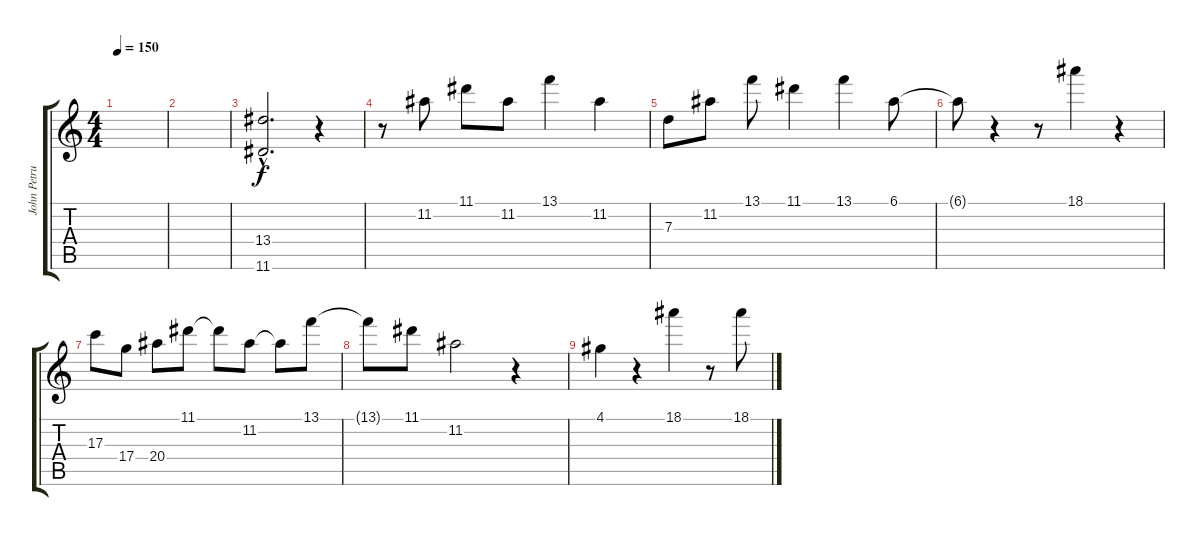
\track ("John Petrucci: Clean" "John Petru") {instrument electricguitarclean}
\staff {score tabs}
\tuning (E4 B3 G3 D3 A2 E2) {hide}
\ts (4 4)
\tempo 150
\clef g2
\ks c
|
|
(13.4{hac} 11.6{hac}).2{d} r.4 |
r.8 11.2.8 11.1.8 11.2.8 13.1.4 11.2.4 |
7.3.8 11.2.8 13.1.8 11.1.4 13.1.4 6.1.8 |
6.1{t}.8 r.4 r.8 18.1.4 r.4 |
17.3.8 17.4.8 20.4.8 11.1.8 11.1{t}.8 11.2.8 11.2{t}.8 13.1.8 |
13.1{t}.8 11.1.8 11.2.2 r.4 |
4.1.4 r.4 18.1.4 r.8 18.1.8
